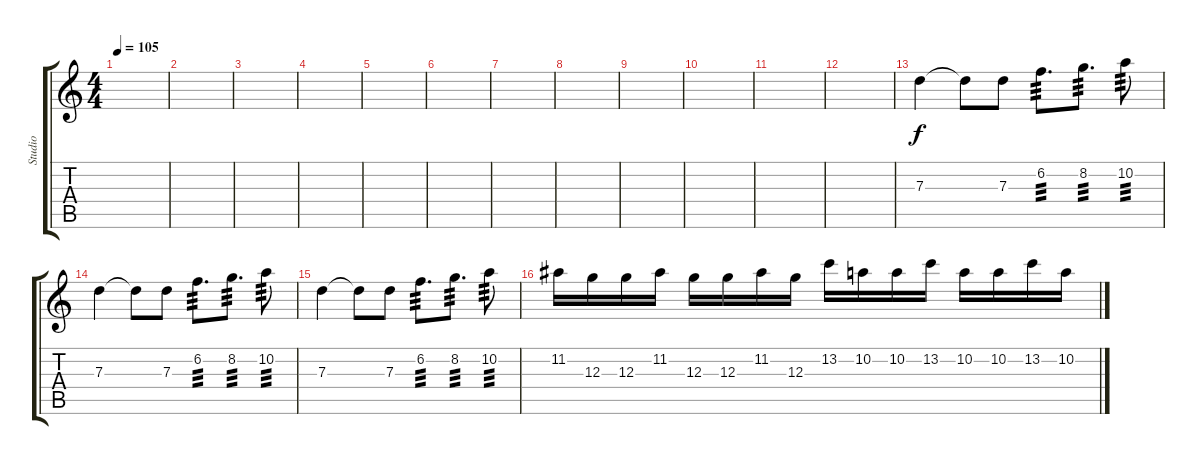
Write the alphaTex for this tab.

\track ("Studio" "Studio") {instrument distortionguitar}
\staff {score tabs}
\tuning (E4 B3 G3 D3 A2 D2) {hide}
\ts (4 4)
\tempo 105
\clef g2
\ks c
|
|
|
|
|
|
|
|
|
|
|
|
7.3.4{dy f} 7.3{t}.8 7.3.8 6.2.8{d tp 3} 8.2.8{d tp 3} 10.2.8{tp 3} |
7.3.4 7.3{t}.8 7.3.8 6.2.8{d tp 3} 8.2.8{d tp 3} 10.2.8{tp 3} |
7.3.4 7.3{t}.8 7.3.8 6.2.8{d tp 3} 8.2.8{d tp 3} 10.2.8{tp 3} |
11.2.16 12.3.16 12.3.16 11.2.16 12.3.16 12.3.16 11.2.16 12.3.16 13.2.16 10.2.16 10.2.16 13.2.16 10.2.16 10.2.16 13.2.16 10.2.16
